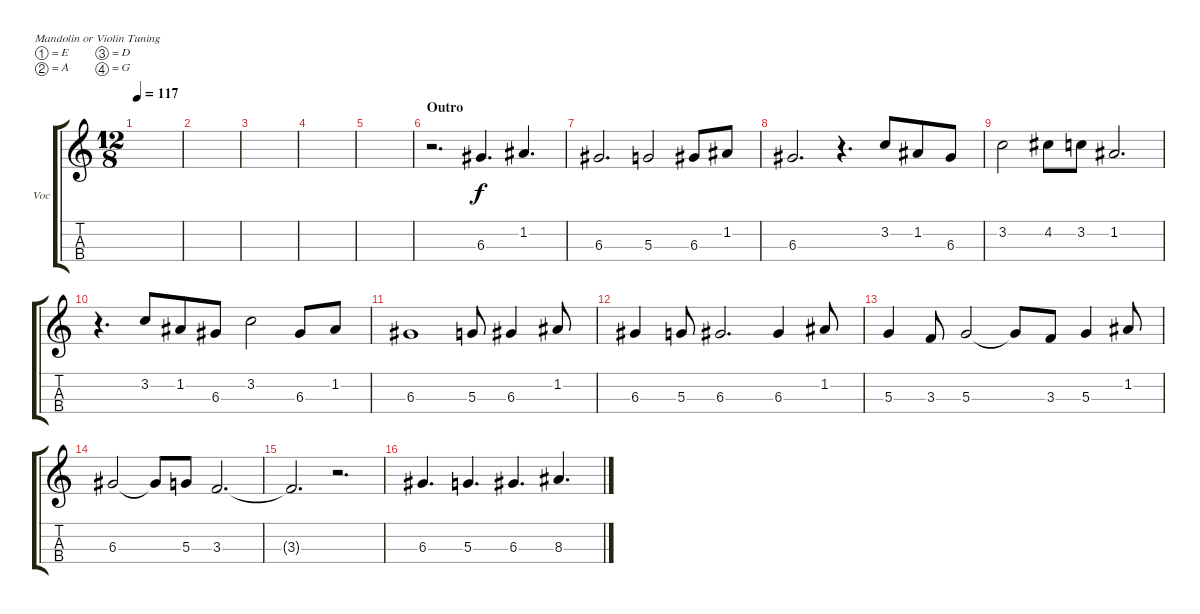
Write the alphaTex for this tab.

\defaultSystemsLayout 4
\bracketExtendMode groupsimilarinstruments
\firstSystemTrackNameOrientation horizontal
\otherSystemsTrackNameOrientation horizontal
\track ("Christin`s Vocal" "Voc") {instrument violin}
\staff {score tabs}
\tuning (E5 A4 D4 G3)
\ts (12 8)
\tempo 117
\clef g2
\scale
0.333333
\ks c
|
\scale
0.333333 |
\scale
0.333333 |
\scale
0.333333 |
\scale
0.333333 |
\section ("" "Outro")
\scale
0.333333 r.2{d} 6.3.4{d} 1.2.4{d} |
\scale
0.333333 6.3.2{d} 5.3.2 6.3.8 1.2.8 |
\scale
0.333333 6.3.2{d} r.4{d} 3.2.8 1.2.8 6.3.8 |
\scale
0.333333 3.2.2 4.2.8 3.2.8 1.2.2{d} |
\scale
0.333333 r.4{d} 3.2.8 1.2.8 6.3.8 3.2.2 6.3.8 1.2.8 |
\scale
0.333333 6.3.1 5.3.8 6.3.4 1.2.8 |
\scale
0.333333 6.3.4 5.3.8 6.3.2{d} 6.3.4 1.2.8 |
\scale
0.333333 5.3.4 3.3.8 5.3.2 5.3{t}.8 3.3.8 5.3.4 1.2.8 |
\scale
0.333333 6.3.2 6.3{t}.8 5.3.8 3.3.2{d} |
\scale
0.333333 3.3{t}.2{d} r.2{d} |
\scale
0.333333 6.3.4{d} 5.3.4{d} 6.3.4{d} 8.3.4{d}
